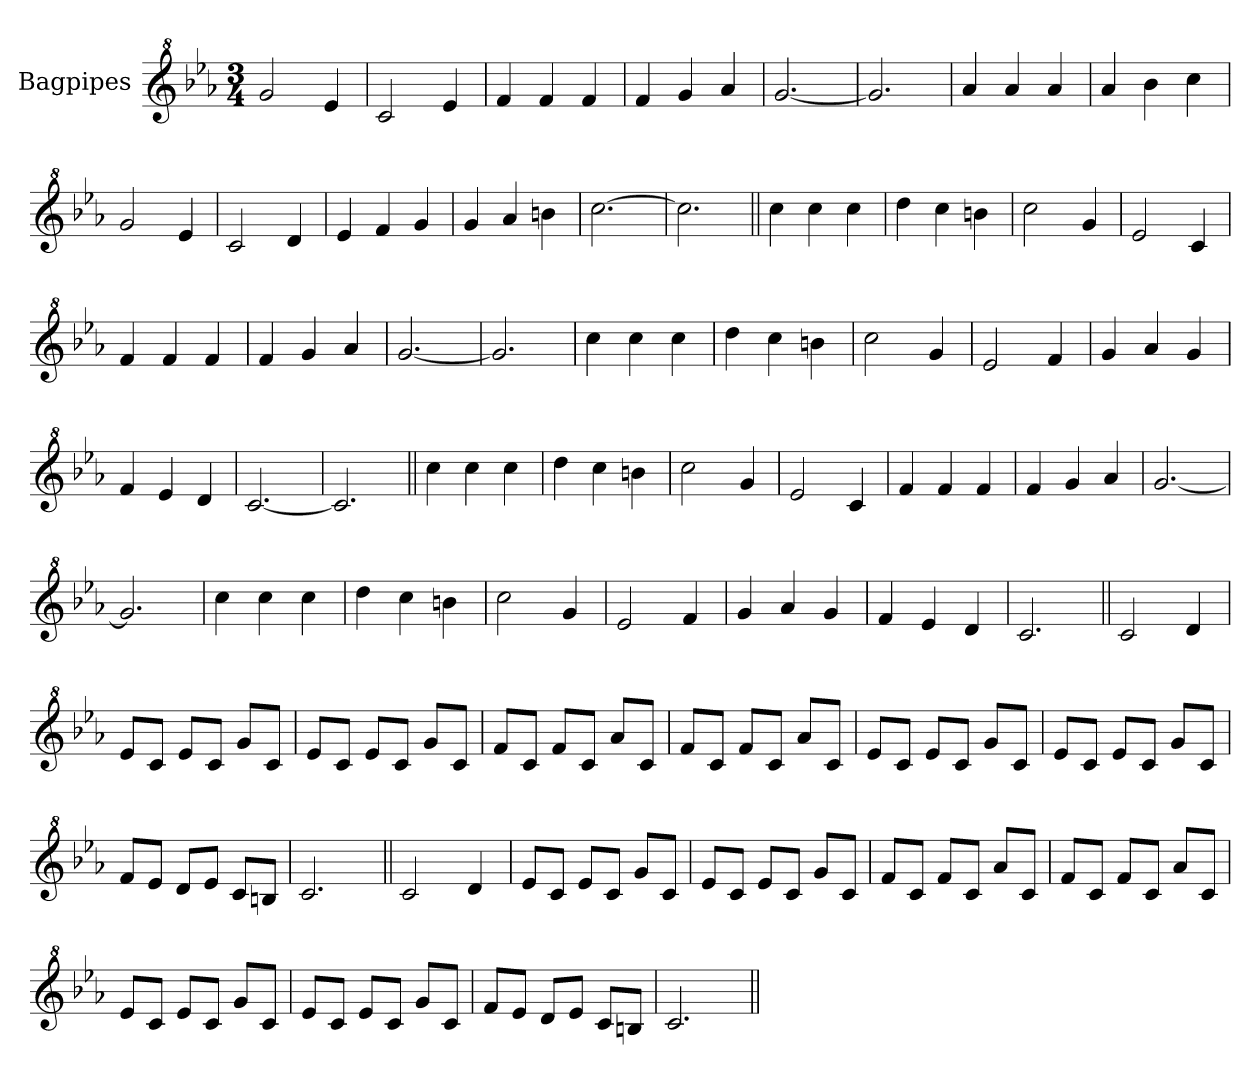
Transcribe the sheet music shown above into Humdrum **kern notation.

**kern
*part1
*staff1
*I"Bagpipes
*I'Bag
*clefG^2
*k[b-e-a-]
*E-:
*M3/4
=
2gg
4ee-
=
2cc
4ee-
=
4ff
4ff
4ff
=
4ff
4gg
4aa-
=
[2.gg
=
2.gg]
=
4aa-
4aa-
4aa-
=
4aa-
4bb-
4ccc
=
2gg
4ee-
=
2cc
4dd
=
4ee-
4ff
4gg
=
4gg
4aa-
4bbn
=
[2.ccc
=
2.ccc]
=||
4ccc
4ccc
4ccc
=
4ddd
4ccc
4bbn
=
2ccc
4gg
=
2ee-
4cc
=
4ff
4ff
4ff
=
4ff
4gg
4aa-
=
[2.gg
=
2.gg]
=
4ccc
4ccc
4ccc
=
4ddd
4ccc
4bbn
=
2ccc
4gg
=
2ee-
4ff
=
4gg
4aa-
4gg
=
4ff
4ee-
4dd
=
[2.cc
=
2.cc]
=||
4ccc
4ccc
4ccc
=
4ddd
4ccc
4bbn
=
2ccc
4gg
=
2ee-
4cc
=
4ff
4ff
4ff
=
4ff
4gg
4aa-
=
[2.gg
=
2.gg]
=
4ccc
4ccc
4ccc
=
4ddd
4ccc
4bbn
=
2ccc
4gg
=
2ee-
4ff
=
4gg
4aa-
4gg
=
4ff
4ee-
4dd
=
2.cc
=||
2cc
4dd
=
8ee-L
8ccJ
8ee-L
8ccJ
8ggL
8ccJ
=
8ee-L
8ccJ
8ee-L
8ccJ
8ggL
8ccJ
=
8ffL
8ccJ
8ffL
8ccJ
8aa-L
8ccJ
=
8ffL
8ccJ
8ffL
8ccJ
8aa-L
8ccJ
=
8ee-L
8ccJ
8ee-L
8ccJ
8ggL
8ccJ
=
8ee-L
8ccJ
8ee-L
8ccJ
8ggL
8ccJ
=
8ffL
8ee-J
8ddL
8ee-J
8ccL
8bnJ
=
2.cc
=||
2cc
4dd
=
8ee-L
8ccJ
8ee-L
8ccJ
8ggL
8ccJ
=
8ee-L
8ccJ
8ee-L
8ccJ
8ggL
8ccJ
=
8ffL
8ccJ
8ffL
8ccJ
8aa-L
8ccJ
=
8ffL
8ccJ
8ffL
8ccJ
8aa-L
8ccJ
=
8ee-L
8ccJ
8ee-L
8ccJ
8ggL
8ccJ
=
8ee-L
8ccJ
8ee-L
8ccJ
8ggL
8ccJ
=
8ffL
8ee-J
8ddL
8ee-J
8ccL
8bnJ
=
2.cc
=||
*-
